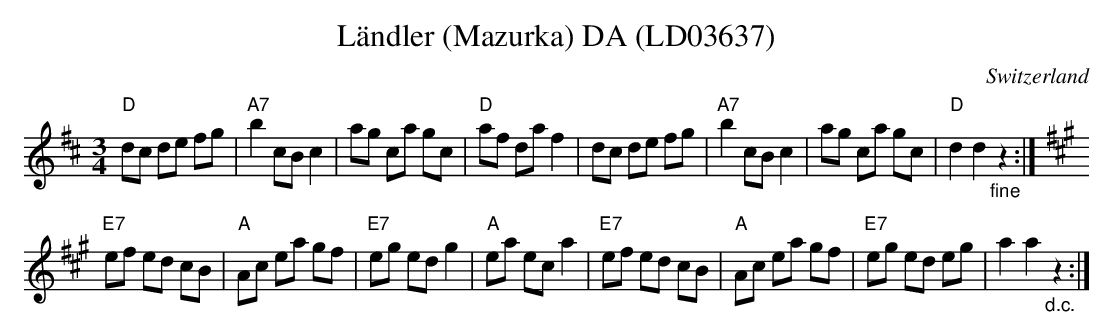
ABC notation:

X:1
T:Ländler (Mazurka) DA (LD03637)
O:Switzerland
M:3/4
L:1/8
K:D major
"D"dc de fg | "A7"b2 cB c2 | ag ca gc | "D"af da f2 | dc de fg | "A7"b2 cB c2 | ag ca gc | "D"d2 d2"_fine" z2 :|
K:A %%MIDI gchordon
"E7"ef ed cB | "A"Ac ea gf | "E7"eg ed g2 | "A"ea ec a2 | "E7"ef ed cB | "A"Ac ea gf | "E7"eg ed eg | a2 a2"_d.c." z2 :|
